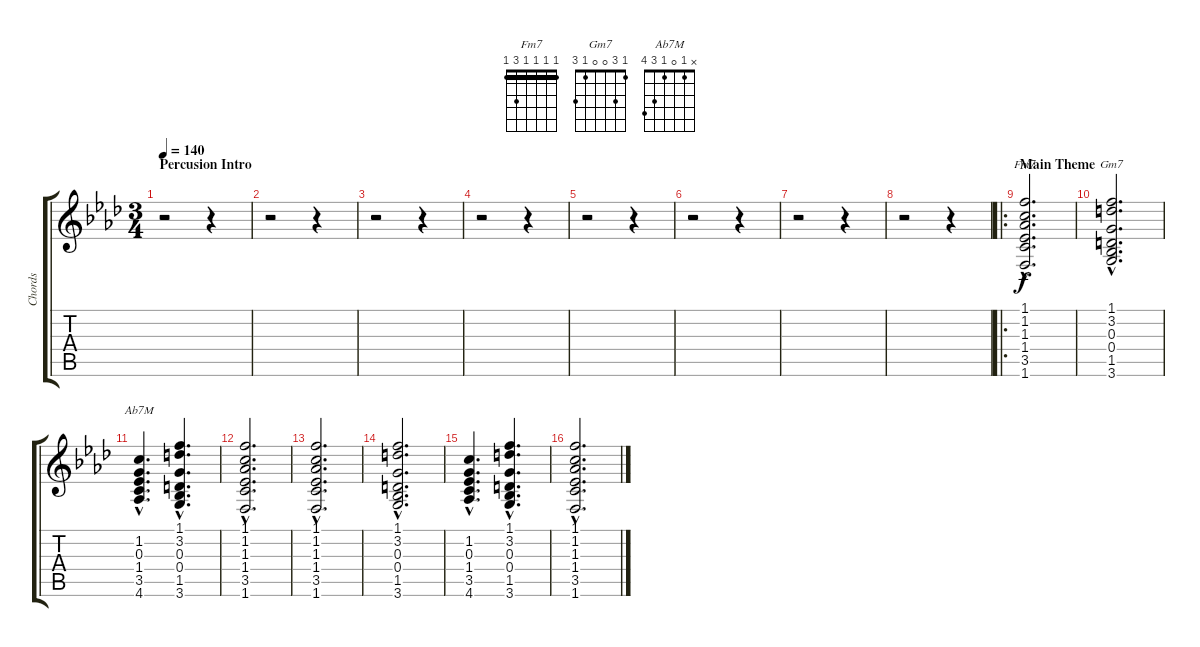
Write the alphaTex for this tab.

\track ("Chords" "Chords") {instrument acousticguitarnylon}
\staff {score tabs}
\tuning (E4 B3 G3 D3 A2 E2) {hide}
\chord ("Fm7" 1 1 1 1 3 1) {barre 1}
\chord ("Gm7" 1 3 0 0 1 3)
\chord ("Ab7M" x 1 0 1 3 4)
\ts (3 4)
\section ("" "Percusion Intro")
\tempo 140
\clef g2
\ks fminor
r.2{dy f instrument acousticguitarnylon} r.4 |
r.2 r.4 |
r.2 r.4 |
r.2 r.4 |
r.2 r.4 |
r.2 r.4 |
r.2 r.4 |
r.2 r.4 |
\ro
\section ("" "Main Theme")
(1.1{hac} 1.2{hac} 1.3{hac} 1.4{hac} 3.5{hac} 1.6{hac}).2{d ch "Fm7"} |
(1.1{hac} 3.2{hac} 0.3{hac} 0.4{hac} 1.5{hac} 3.6{hac}).2{d ch "Gm7"} |
(1.2{hac} 0.3{hac} 1.4{hac} 3.5{hac} 4.6{hac}).4{d ch "Ab7M"} (1.1{hac} 3.2{hac} 0.3{hac} 0.4{hac} 1.5{hac} 3.6{hac}).4{d} |
(1.1{hac} 1.2{hac} 1.3{hac} 1.4{hac} 3.5{hac} 1.6{hac}).2{d} |
(1.1{hac} 1.2{hac} 1.3{hac} 1.4{hac} 3.5{hac} 1.6{hac}).2{d} |
(1.1{hac} 3.2{hac} 0.3{hac} 0.4{hac} 1.5{hac} 3.6{hac}).2{d} |
(1.2{hac} 0.3{hac} 1.4{hac} 3.5{hac} 4.6{hac}).4{d} (1.1{hac} 3.2{hac} 0.3{hac} 0.4{hac} 1.5{hac} 3.6{hac}).4{d} |
(1.1{hac} 1.2{hac} 1.3{hac} 1.4{hac} 3.5{hac} 1.6{hac}).2{d}
